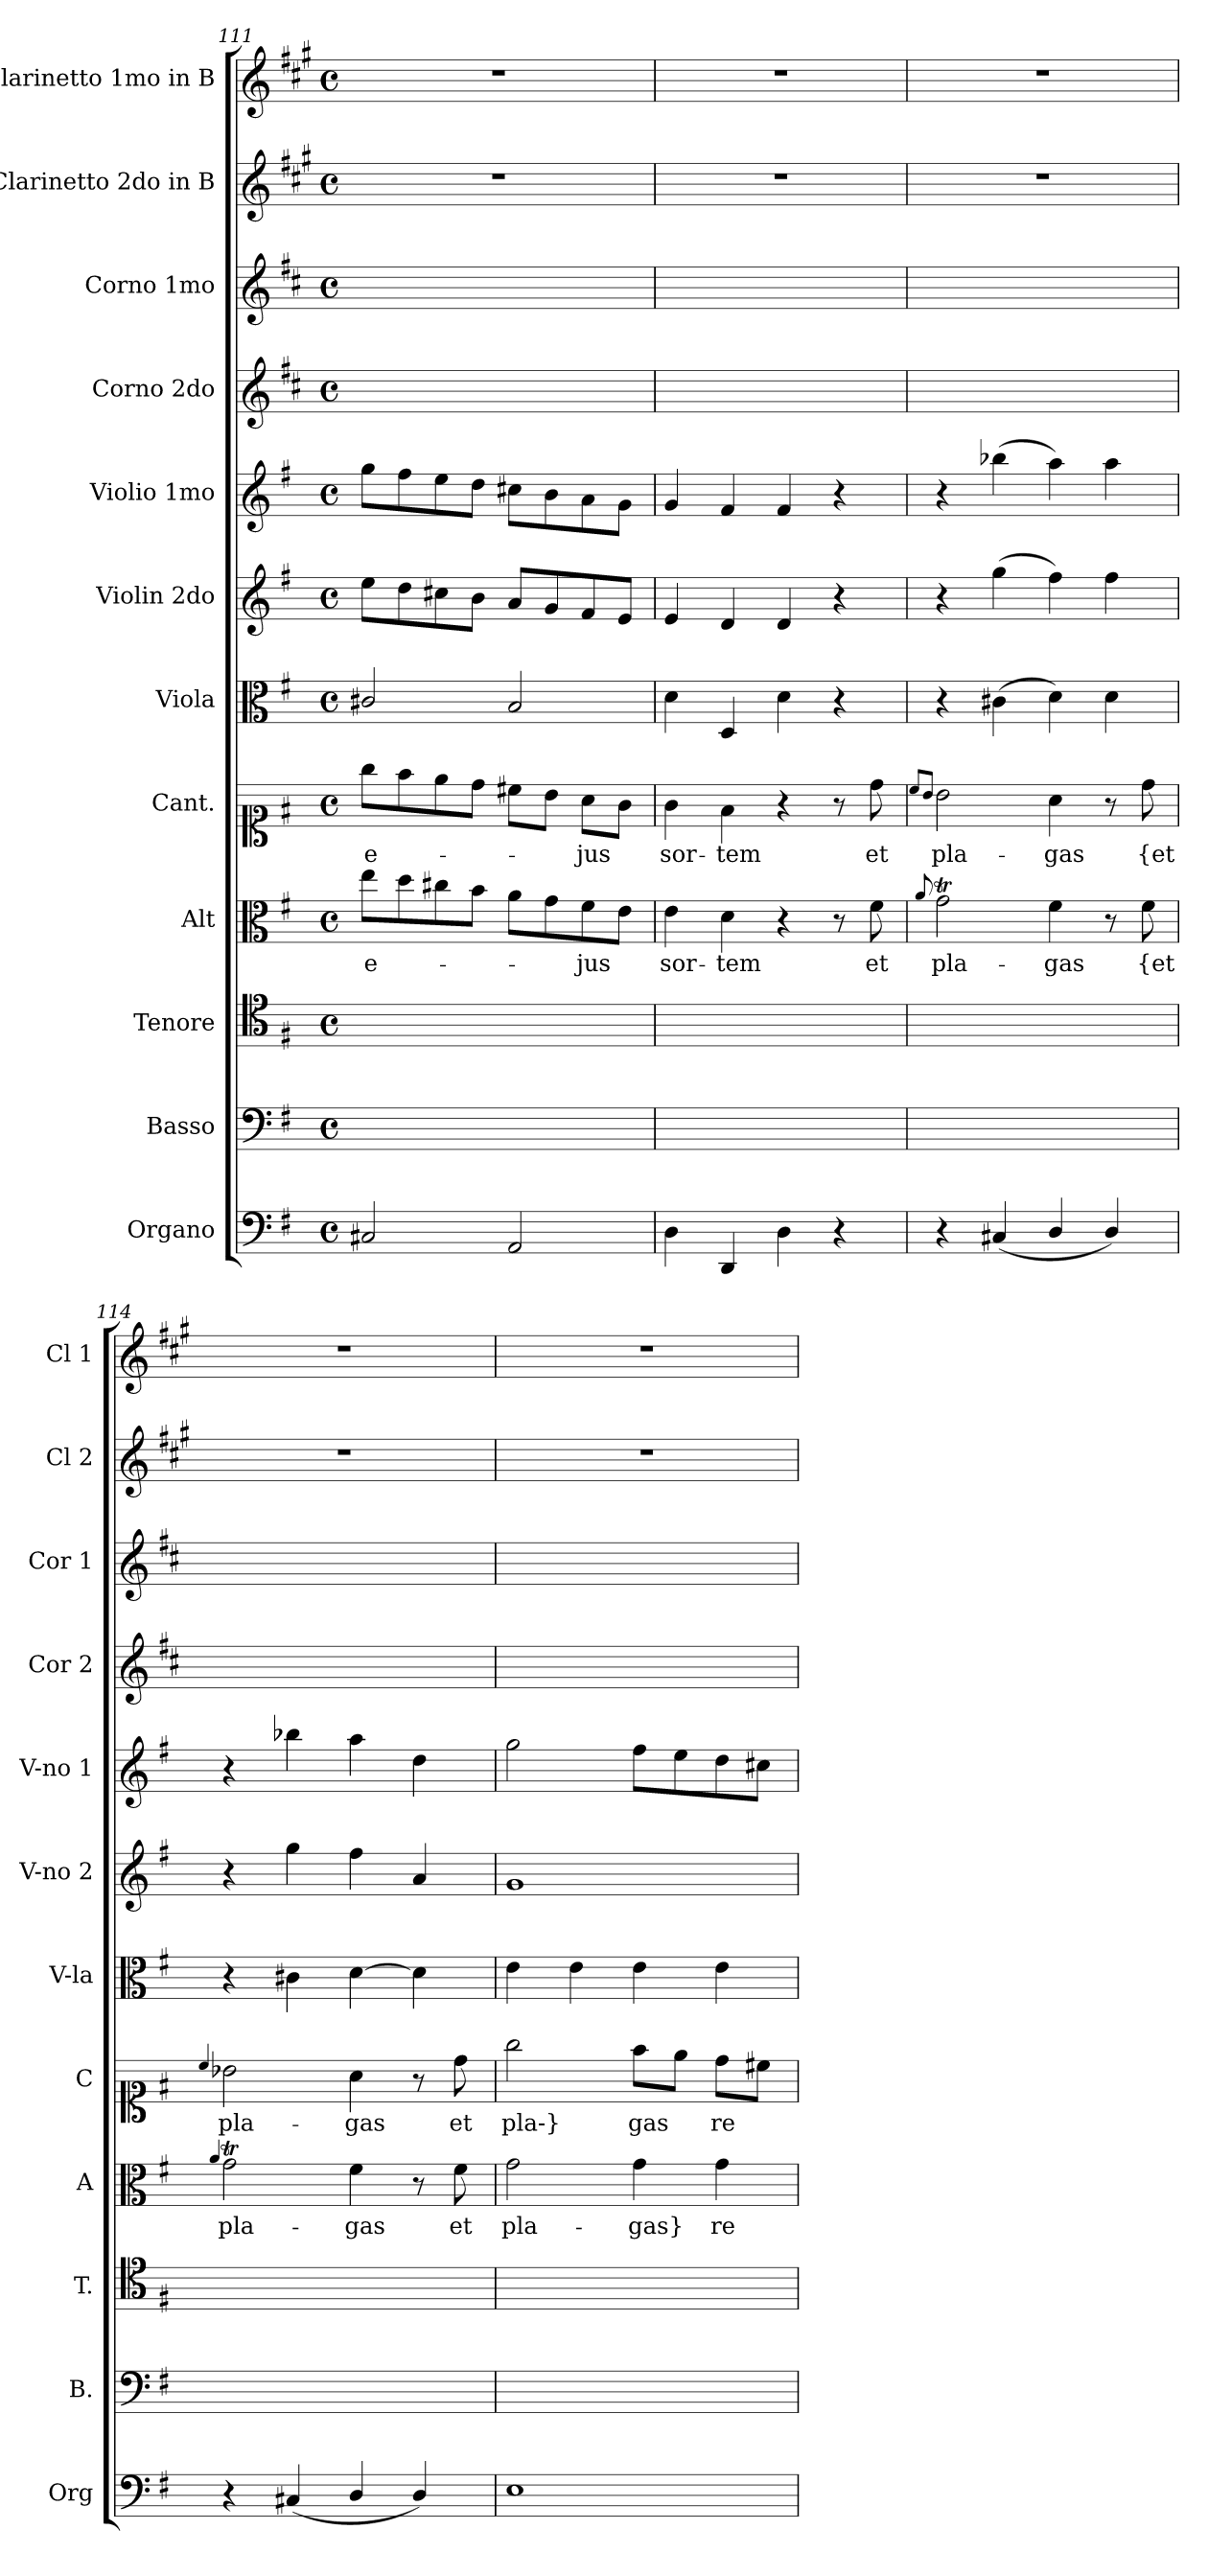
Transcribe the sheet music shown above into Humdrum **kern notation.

**kern	**kern	**kern	**kern	**text	**kern	**text	**kern	**kern	**kern	**kern	**kern	**kern	**kern
*part12	*part11	*part10	*part9	*part9	*part8	*part8	*part7	*part6	*part5	*part4	*part3	*part2	*part1
*staff12	*staff11	*staff10	*staff9	*staff9	*staff8	*staff8	*staff7	*staff6	*staff5	*staff4	*staff3	*staff2	*staff1
*I"Organo	*I"Basso	*I"Tenore	*I"Alt	*	*I"Cant.	*	*I"Viola	*I"Violin 2do	*I"Violio 1mo	*I"Corno 2do	*I"Corno 1mo	*I"Clarinetto 2do in B	*I"Clarinetto 1mo in B
*I'Org	*I'B.	*I'T.	*I'A	*	*I'C	*	*I'V-la	*I'V-no 2	*I'V-no 1	*I'Cor 2	*I'Cor 1	*I'Cl 2	*I'Cl 1
*clefF4	*clefF4	*clefC4	*clefC3	*	*clefC1	*	*clefC3	*clefG2	*clefG2	*clefG2	*clefG2	*clefG2	*clefG2
*	*	*	*	*	*	*	*	*	*	*ITrd4c7	*ITrd4c7	*ITrd1c2	*ITrd1c2
*k[f#]	*k[f#]	*k[f#]	*k[f#]	*	*k[f#]	*	*k[f#]	*k[f#]	*k[f#]	*k[f#]	*k[f#]	*k[f#]	*k[f#]
*M4/4	*M4/4	*M4/4	*M4/4	*	*M4/4	*	*M4/4	*M4/4	*M4/4	*M4/4	*M4/4	*M4/4	*M4/4
*met(c)	*met(c)	*met(c)	*met(c)	*	*met(c)	*	*met(c)	*met(c)	*met(c)	*met(c)	*met(c)	*met(c)	*met(c)
=111	=111	=111	=111	=111	=111	=111	=111	=111	=111	=111	=111	=111	=111
2C#X/	1ryy	1ryy	8ee\L	e-	8gg\L	e-	2c#X/	8ee\L	8gg\L	1ryy	1ryy	1r	1r
.	.	.	8dd\	.	8ff#\	.	.	8dd\	8ff#\	.	.	.	.
.	.	.	8cc#X\	.	8ee\	.	.	8cc#X\	8ee\	.	.	.	.
.	.	.	8b\J	.	8dd\J	.	.	8b\J	8dd\J	.	.	.	.
2AA/	.	.	8a\L	.	8cc#X\L	.	2B/	8a/L	8cc#X\L	.	.	.	.
.	.	.	8g\	.	8b\J	.	.	8g/	8b\	.	.	.	.
.	.	.	8f#\	-jus	8a\L	-jus	.	8f#/	8a\	.	.	.	.
.	.	.	8e\J	.	8g\J	.	.	8e/J	8g\J	.	.	.	.
=112	=112	=112	=112	=112	=112	=112	=112	=112	=112	=112	=112	=112	=112
4D\	1ryy	1ryy	4e\	sor-	4g\	sor-	4d\	4e/	4g/	1ryy	1ryy	1r	1r
4DD/	.	.	4d\	-tem	4f#\	-tem	4D/	4d/	4f#/	.	.	.	.
4D\	.	.	4r	.	4r	.	4d\	4d/	4f#/	.	.	.	.
4r	.	.	8r	.	8r	.	4r	4r	4r	.	.	.	.
.	.	.	8f#\	et	8dd\	et	.	.	.	.	.	.	.
=113	=113	=113	=113	=113	=113	=113	=113	=113	=113	=113	=113	=113	=113
.	.	.	.	.	8qqcc/L	.	.	.	.	.	.	.	.
.	.	.	8qqa/	.	8qqb/J	.	.	.	.	.	.	.	.
4r	1ryy	1ryy	2gT\	pla-	2b\	pla-	4r	4r	4r	1ryy	1ryy	1r	1r
(4C#X/	.	.	.	.	.	.	(4c#X\	(4gg\	(4bb-X\	.	.	.	.
4D/	.	.	4f#\	-gas	4a\	-gas	4d\)	4ff#\)	4aa\)	.	.	.	.
4D/)	.	.	8r	.	8r	.	4d\	4ff#\	4aa\	.	.	.	.
.	.	.	8f#\	{et	8dd\	{et	.	.	.	.	.	.	.
=114	=114	=114	=114	=114	=114	=114	=114	=114	=114	=114	=114	=114	=114
.	.	.	4qqa/	.	4qqcc/	.	.	.	.	.	.	.	.
4r	1ryy	1ryy	2gT\	pla-	2b-X\	pla-	4r	4r	4r	1ryy	1ryy	1r	1r
(4C#X/	.	.	.	.	.	.	4c#X\	4gg\	4bb-X\	.	.	.	.
4D/	.	.	4f#\	-gas	4a\	-gas	[4d\	4ff#\	4aa\	.	.	.	.
4D/)	.	.	8r	.	8r	.	4d\]	4a/	4dd\	.	.	.	.
.	.	.	8f#\	et	8dd\	et	.	.	.	.	.	.	.
=115	=115	=115	=115	=115	=115	=115	=115	=115	=115	=115	=115	=115	=115
1E	1ryy	1ryy	2g\	pla-	2gg\	pla-}	4e\	1g	2gg\	1ryy	1ryy	1r	1r
.	.	.	.	.	.	.	4e\	.	.	.	.	.	.
.	.	.	4g\	-gas}	8ff#\L	-gas	4e\	.	8ff#\L	.	.	.	.
.	.	.	.	.	8ee\J	.	.	.	8ee\	.	.	.	.
.	.	.	4g\	-re	8dd\L	-re	4e\	.	8dd\	.	.	.	.
.	.	.	.	.	8cc#X\J	.	.	.	8cc#X\J	.	.	.	.
=	=	=	=	=	=	=	=	=	=	=	=	=	=
*-	*-	*-	*-	*-	*-	*-	*-	*-	*-	*-	*-	*-	*-
